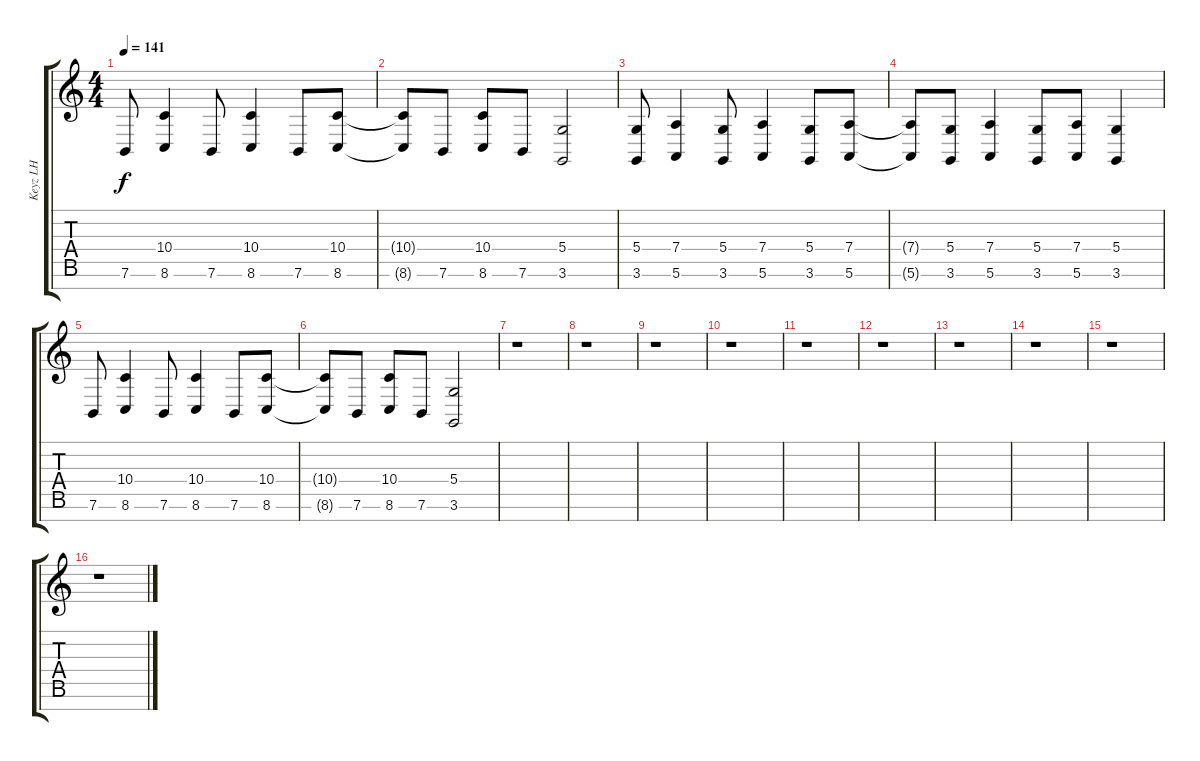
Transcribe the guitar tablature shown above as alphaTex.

\track ("Keyz LH" "Keyz LH") {instrument stringensemble1}
\staff {score tabs}
\tuning (E4 B3 G3 D3 A2 E2 B1) {hide}
\ts (4 4)
\tempo 141
\clef g2
\ks c
7.6.8{dy f} (10.4 8.6).4 7.6.8 (10.4 8.6).4 7.6.8 (10.4 8.6).8 |
(10.4{t} 8.6{t}).8 7.6.8 (10.4 8.6).8 7.6.8 (5.4 3.6).2 |
(5.4 3.6).8 (7.4 5.6).4 (5.4 3.6).8 (7.4 5.6).4 (5.4 3.6).8 (7.4 5.6).8 |
(7.4{t} 5.6{t}).8 (5.4 3.6).8 (7.4 5.6).4 (5.4 3.6).8 (7.4 5.6).8 (5.4 3.6).4 |
7.6.8 (10.4 8.6).4 7.6.8 (10.4 8.6).4 7.6.8 (10.4 8.6).8 |
(10.4{t} 8.6{t}).8 7.6.8 (10.4 8.6).8 7.6.8 (5.4 3.6).2 |
r.1 |
r.1 |
r.1 |
r.1 |
r.1 |
r.1 |
r.1 |
r.1 |
r.1 |
r.1
